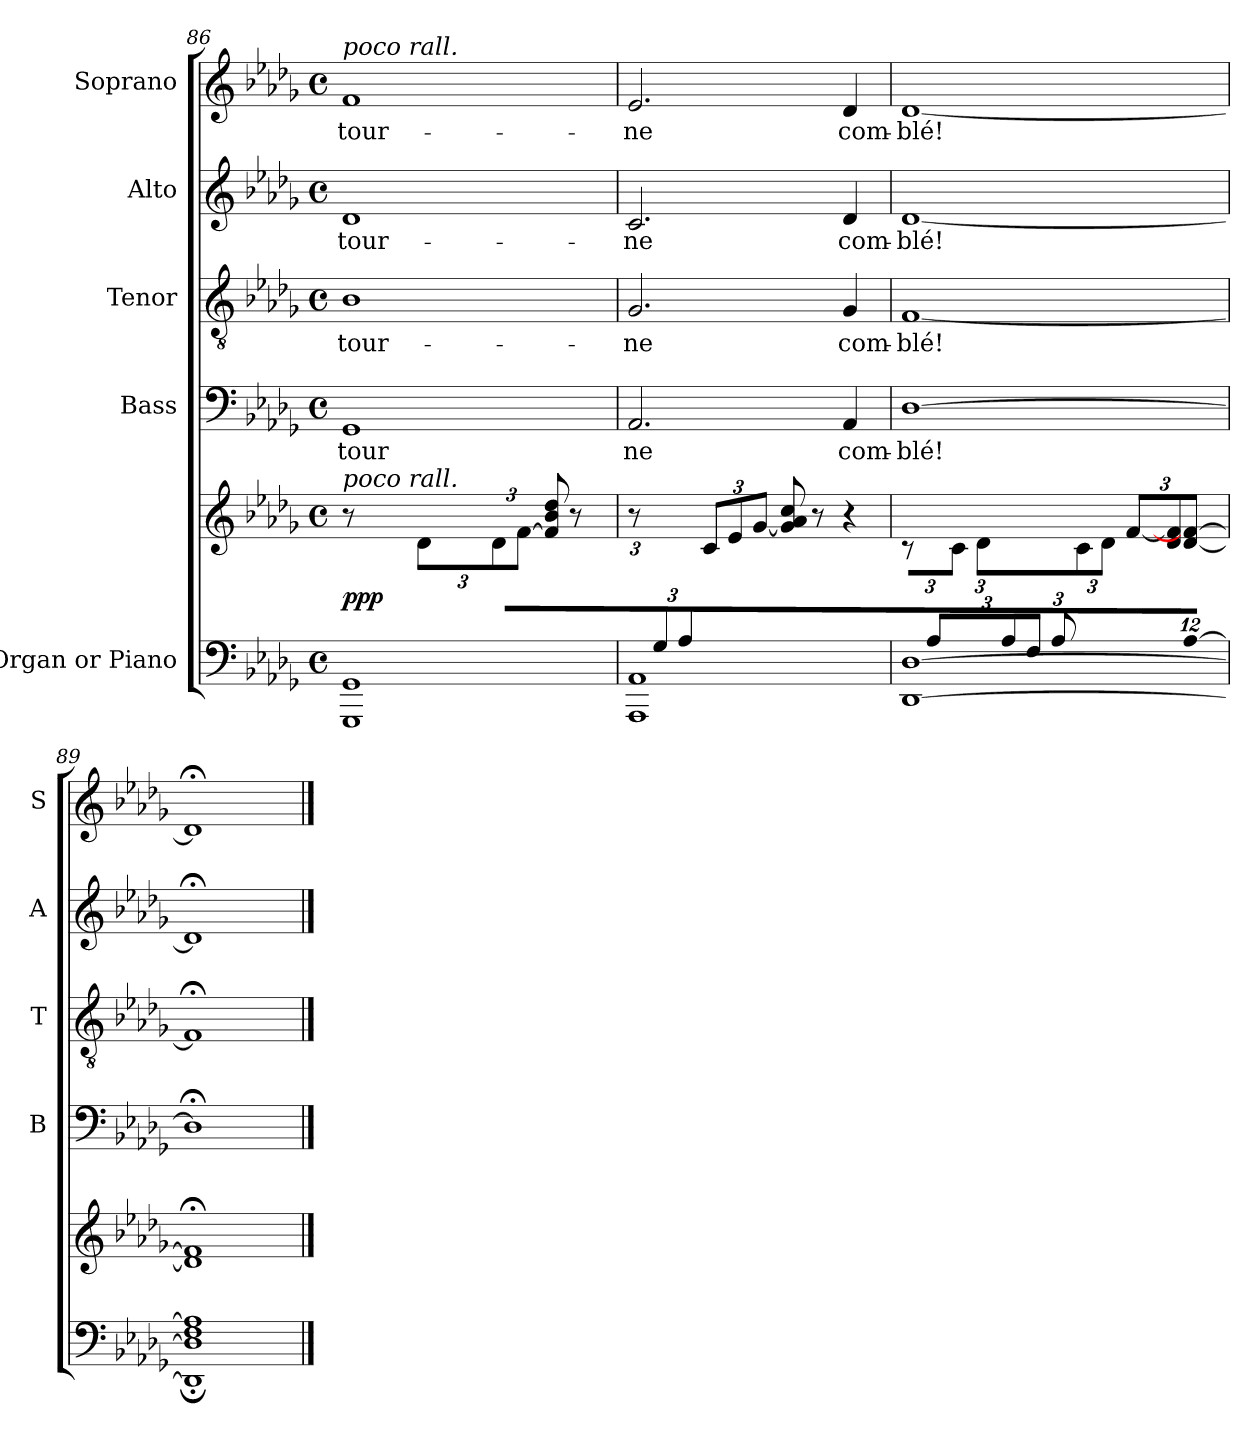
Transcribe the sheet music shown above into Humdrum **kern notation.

**kern	**kern	**dynam	**kern	**text	**kern	**text	**kern	**text	**kern	**text
*part5	*part5	*part5	*part4	*part4	*part3	*part3	*part2	*part2	*part1	*part1
*staff6	*staff5	*staff5/6	*staff4	*staff4	*staff3	*staff3	*staff2	*staff2	*staff1	*staff1
*I"Organ or Piano	*	*	*I"Bass	*	*I"Tenor	*	*I"Alto	*	*I"Soprano	*
*	*	*	*I'B	*	*I'T	*	*I'A	*	*I'S	*
*clefF4	*clefG2	*	*clefF4	*	*clefGv2	*	*clefG2	*	*clefG2	*
*k[b-e-a-d-g-]	*k[b-e-a-d-g-]	*	*k[b-e-a-d-g-]	*	*k[b-e-a-d-g-]	*	*k[b-e-a-d-g-]	*	*k[b-e-a-d-g-]	*
*M4/4	*M4/4	*	*M4/4	*	*M4/4	*	*M4/4	*	*M4/4	*
*met(c)	*met(c)	*	*met(c)	*	*met(c)	*	*met(c)	*	*met(c)	*
=86	=86	=86	=86	=86	=86	=86	=86	=86	=86	=86
*^	*	*	*	*	*	*	*	*	*	*
*	*	*Xbrackettup	*	*	*	*	*	*	*	*	*
!	!	!	!	!	!	!	!	!	!	!LO:TX:a:i:t=poco rall.	!
!	!	!LO:TX:a:i:t=poco rall.	!	!	!	!	!	!	!	!	!
!	!	!	!LO:DY:a=2	!	!LO:LY:b	!	!LO:LY:b	!	!LO:LY:b	!	!LO:LY:b
12ryy	1GGG- 1GG-	12r	ppp	1GG-	tour	1B-	-tour-	1d-	-tour-	1f	-tour-
(<12F/L	.	6ryy	.	.	.	.	.	.	.	.	.
12B-/J	.	.	.	.	.	.	.	.	.	.	.
12ryy	.	12d-\L	.	.	.	.	.	.	.	.	.
12B-/	.	4ryy	.	.	.	.	.	.	.	.	.
12F/J	.	.	.	.	.	.	.	.	.	.	.
*Xbrackettup	*	*	*	*	*	*	*	*	*	*	*
12B-/L	.	.	.	.	.	.	.	.	.	.	.
12%5ryy	.	12d-\	.	.	.	.	.	.	.	.	.
.	.	[12f\J	.	.	.	.	.	.	.	.	.
.	.	8f/] 8b-/ 8dd-/)	.	.	.	.	.	.	.	.	.
.	.	8r	.	.	.	.	.	.	.	.	.
=87	=87	=87	=87	=87	=87	=87	=87	=87	=87	=87	=87
!	!	!	!	!	!LO:LY:b	!	!LO:LY:b	!	!LO:LY:b	!	!LO:LY:b
12ryy	1AAA- 1AA-	12r	.	2.AA-/	ne	2.G-/	-ne	2.c/	-ne	2.e-/	-ne
(<12G-/L	.	6ryy	.	.	.	.	.	.	.	.	.
12A-/J	.	.	.	.	.	.	.	.	.	.	.
2.ryy	.	12c/L	.	.	.	.	.	.	.	.	.
.	.	12e-/	.	.	.	.	.	.	.	.	.
.	.	[12g-/J	.	.	.	.	.	.	.	.	.
.	.	8g-/] 8a-/ 8cc/)	.	.	.	.	.	.	.	.	.
.	.	8r	.	.	.	.	.	.	.	.	.
!	!	!	!	!	!LO:LY:b	!	!LO:LY:b	!	!LO:LY:b	!	!LO:LY:b
.	.	4r	.	4AA-/	com-	4G-/	com-	4d-/	com-	4d-/	com-
!!LO:LB:g=z
=88	=88	=88	=88	=88	=88	=88	=88	=88	=88	=88	=88
*^	*^	*^	*	*	*	*	*	*	*	*	*
!	!	!	!	!	!	!	!	!LO:LY:b	!	!LO:LY:b	!	!LO:LY:b	!	!LO:LY:b
12%11ryy	12ryy	[1DD- [1D-	2.ryy	4ryy	12r	.	[1D-	-blé!	[1F	-blé!	[1d-	-blé!	[1d-	-blé!
.	12A-/L	.	.	.	12ryy	.	.	.	.	.	.	.	.	.
.	6ryy	.	.	.	12c\J	.	.	.	.	.	.	.	.	.
.	.	.	.	4ryy	12d-\L	.	.	.	.	.	.	.	.	.
.	12A-/	.	.	.	4ryy	.	.	.	.	.	.	.	.	.
.	12F/J	.	.	.	.	.	.	.	.	.	.	.	.	.
.	(>12A-/L	.	.	4ryy	.	.	.	.	.	.	.	.	.	.
.	12%5ryy	.	.	.	12c\	.	.	.	.	.	.	.	.	.
.	.	.	.	.	12d-\J	.	.	.	.	.	.	.	.	.
.	.	.	4ryy	12ryy	[12f/L	.	.	.	.	.	.	.	.	.
.	.	.	.	[12f/Lyy	12d-/ 12f/]	.	.	.	.	.	.	.	.	.
[12A-/J	.	.	.	12ryy	[12d-/ 12f/_J)	.	.	.	.	.	.	.	.	.
*	*v	*v	*v	*	*	*	*	*	*	*	*	*	*	*
*	*	*v	*v	*	*	*	*	*	*	*	*	*
=89	=89	=89	=89	=89	=89	=89	=89	=89	=89	=89	=89
1DD-] 1D-]	1F; 1A-];	1d-];< 1f];<	.	1D-;<]	.	1F;<]	.	1d-;<]	.	1d-;<]	.
*v	*v	*	*	*	*	*	*	*	*	*	*
==	==	==	==	==	==	==	==	==	==	==
*-	*-	*-	*-	*-	*-	*-	*-	*-	*-	*-
